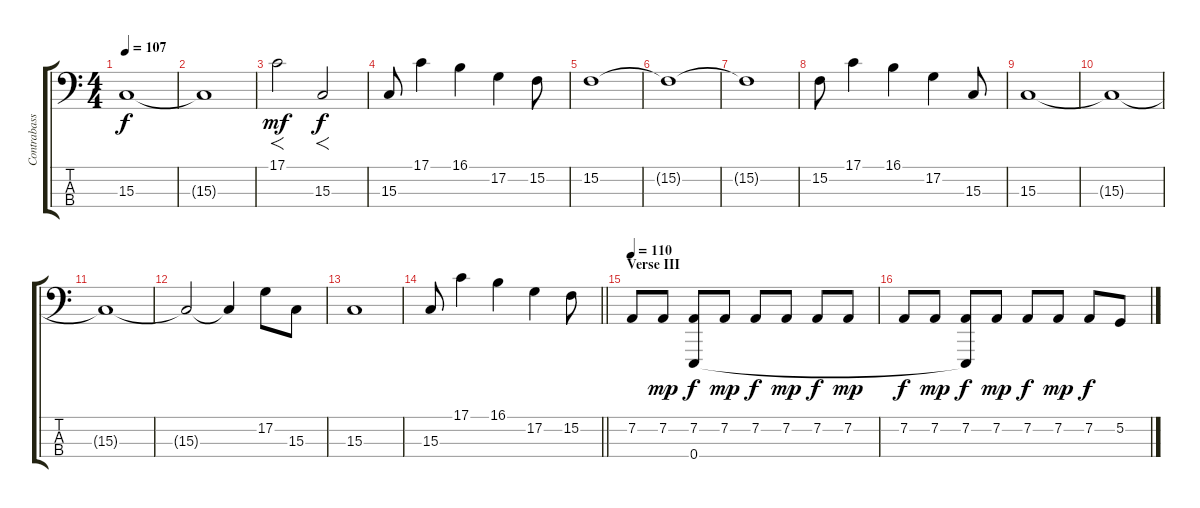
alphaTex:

\track ("Contrabass" "Contrabass") {instrument fretlessbass}
\staff {score tabs}
\tuning (G1 D1 A0 E0) {hide}
\ts (4 4)
\tempo 107
\clef f4
\ks c
15.3.1{dy f volume 5} |
15.3{t}.1 |
17.1.2{f dy mf volume 11} 15.3.2{f dy f} |
15.3.8 17.1.4 16.1.4 17.2.4 15.2.8 |
15.2.1 |
15.2{t}.1{volume 9} |
15.2{t}.1 |
15.2.8{volume 12} 17.1.4 16.1.4 17.2.4 15.3.8 |
15.3.1 |
15.3{t}.1{volume 9} |
15.3{t}.1 |
15.3{t}.2 15.3{t}.4 17.2.8{volume 11} 15.3.8 |
15.3.1 |
\barLineRight lightlight
15.3.8 17.1.4 16.1.4 17.2.4 15.2.8 |
\section ("" "Verse III")
\tempo 110
7.2.8 7.2.8{dy mp} (7.2 0.4).8{dy f} 7.2.8{dy mp} 7.2.8{dy f} 7.2.8{dy mp} 7.2.8{dy f} 7.2.8{dy mp} |
7.2.8{dy f} 7.2.8{dy mp} (7.2 0.4{t}).8{dy f} 7.2.8{dy mp} 7.2.8{dy f} 7.2.8{dy mp} 7.2.8{dy f} 5.2.8
